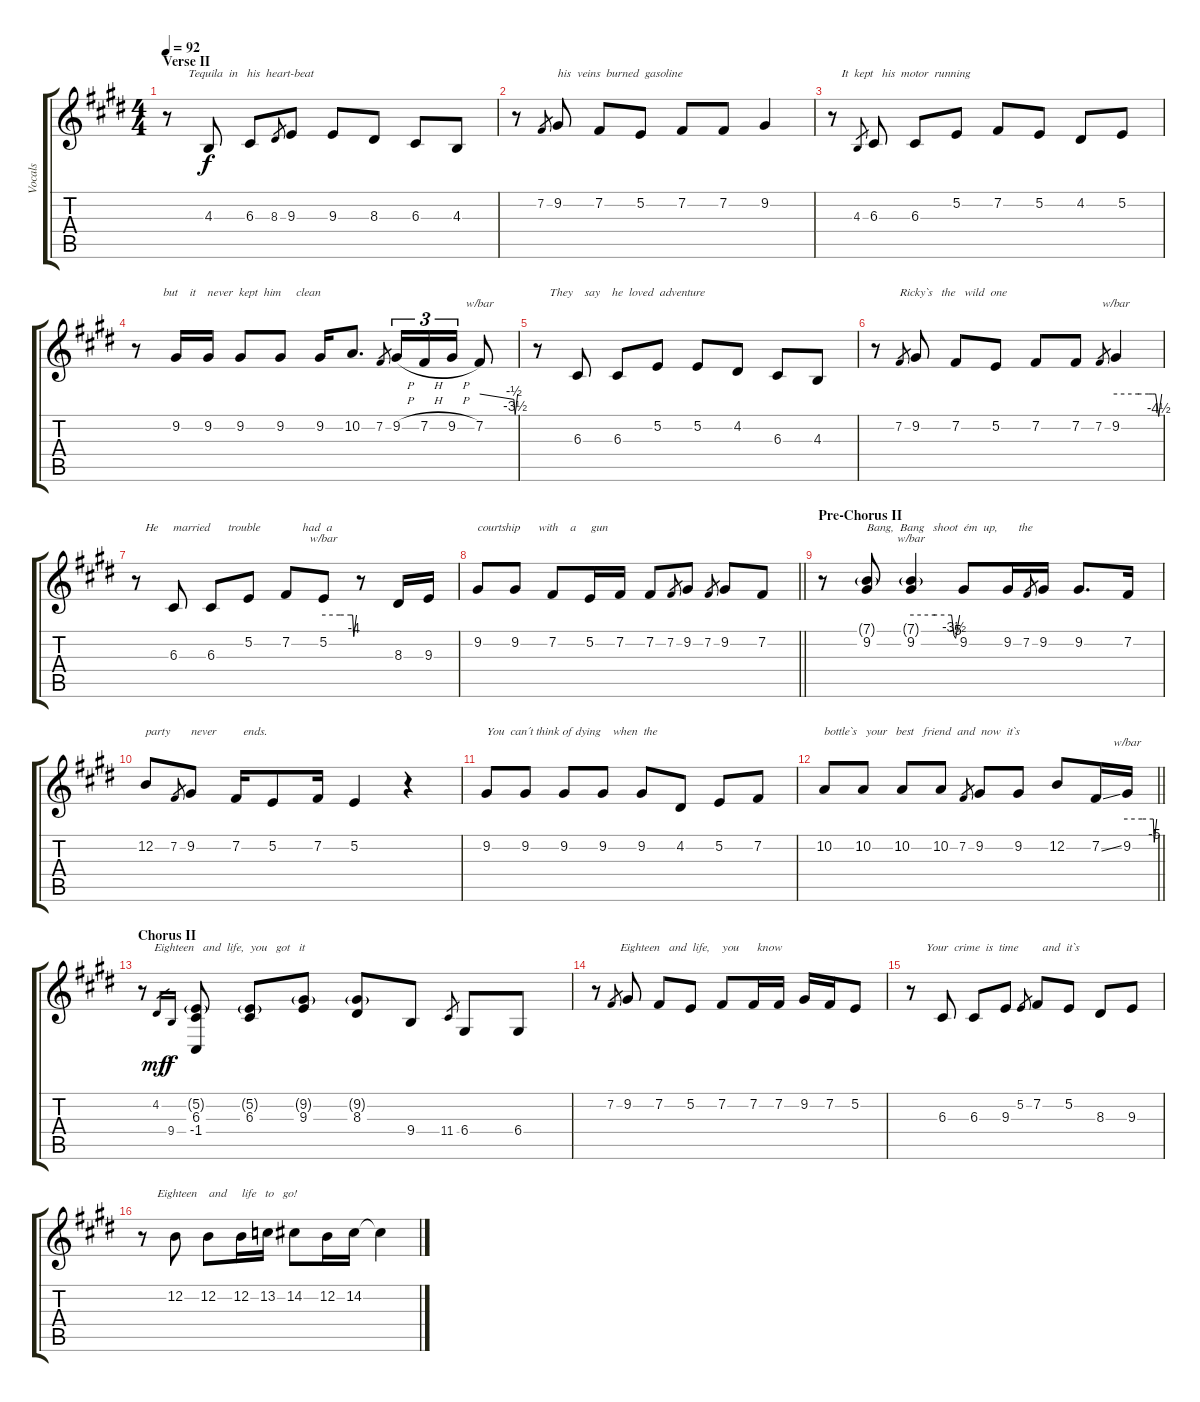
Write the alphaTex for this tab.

\track ("Vocals" "Vocals") {instrument altosax}
\staff {score tabs}
\tuning (E4 B3 G3 D3 A2 E2) {hide}
\ts (4 4)
\section ("" "Verse II")
\tempo 92
\clef g2
\ks e
r.8{txt "       Tequila  in   his  heart-beat" dy f} 4.3.8 6.3.8 8.3.8{gr} 9.3.8 9.3.8 8.3.8 6.3.8 4.3.8 |
r.8 7.2.8{gr} 9.2.8{txt "his  veins  burned  gasoline"} 7.2.8 5.2.8 7.2.8 7.2.8 9.2.4 |
r.8{txt "   It  kept   his  motor  running"} 4.3.8{gr} 6.3.8 6.3.8 5.2.8 7.2.8 5.2.8 4.2.8 5.2.8 |
r.8{txt "         but    it    never  kept  him     clean"} 9.2.16 9.2.16 9.2.8 9.2.8 9.2.16 10.2.8{d} 7.2.8{gr} 9.2{h}.16{tu (3 2)} 7.2{h}.16{tu (3 2)} 9.2{h}.16{tu (3 2)} 7.2.8{tbe (custom default 0 0 54 -2 56 -14 60 0)} |
r.8{txt "    They    say    he  loved  adventure"} 6.3.8 6.3.8 5.2.8 5.2.8 4.2.8 6.3.8 4.3.8 |
r.8{txt "        Ricky`s   the   wild  one"} 7.2.8{gr} 9.2.8 7.2.8 5.2.8 7.2.8 7.2.8 7.2.8{gr} 9.2.4{tbe (custom default 0 0 30 0 43 0 46 0 48 0 52 0 56 -18 60 0)} |
r.8{txt "   He     married      trouble              had  a"} 6.3.8 6.3.8 5.2.8 7.2.8 5.2.8{tbe (custom default 0 0 30 0 50 0 53 0 55 -16 60 0)} r.8 8.3.16 9.3.16 |
\barLineRight lightlight
9.2.8{txt "courtship      with    a     gun"} 9.2.8 7.2.8 5.2.16 7.2.16 7.2.8 7.2.8{gr} 9.2.8 7.2.8{gr} 9.2.8 7.2.8 |
\section ("" "Pre-Chorus II")
r.8 (7.1{g} 9.2).8{txt "Bang,  Bang   shoot  ém  up,       the"} (7.1{g} 9.2).4{tbe (custom default 0 0 30 0 50 0 53 -14 55 -20 60 0)} 9.2.8 9.2.16 7.2.8{gr} 9.2.16 9.2.8{d} 7.2.16 |
12.2.8{txt "party       never         ends."} 7.2.8{gr} 9.2.8 7.2.16 5.2.8 7.2.16 5.2.4 r.4 |
9.2.8{txt "You  can´t think of dying    when  the  "} 9.2.8 9.2.8 9.2.8 9.2.8 4.2.8 5.2.8 7.2.8 |
\barLineRight lightlight
10.2.8{txt "bottle`s   your   best   friend  and  now  it`s"} 10.2.8 10.2.8 10.2.8 7.2.8{gr} 9.2.8 9.2.8 12.2.8 7.2{ss}.16 9.2.16{tbe (custom default 0 0 30 0 53 0 55 -20 60 0)} |
\section ("" "Chorus II")
r.8{txt "    Eighteen   and  life,  you   got   it"} 4.2.16{gr dy mf} 9.4.16{gr dy f} (5.2{g} 6.3 -1.4).8 (5.2{g} 6.3).8 (9.2{g} 9.3).8 (9.2{g} 8.3).8 9.4.8 11.4.8{gr} 6.4.8 6.4.8 |
r.8{txt "        Eighteen   and  life,    you      know"} 7.2.8{gr} 9.2.8 7.2.8 5.2.8 7.2.8 7.2.16 7.2.16 9.2.16 7.2.16 5.2.8 |
r.8{txt "     Your  crime  is  time        and  it`s"} 6.3.8 6.3.8 9.3.8 5.2.8{gr} 7.2.8 5.2.8 8.3.8 9.3.8 |
r.8{txt "     Eighteen    and     life   to   go!"} 12.2.8 12.2.8 12.2.16 13.2.16 14.2.8 12.2.16 14.2.16 14.2{t}.4
